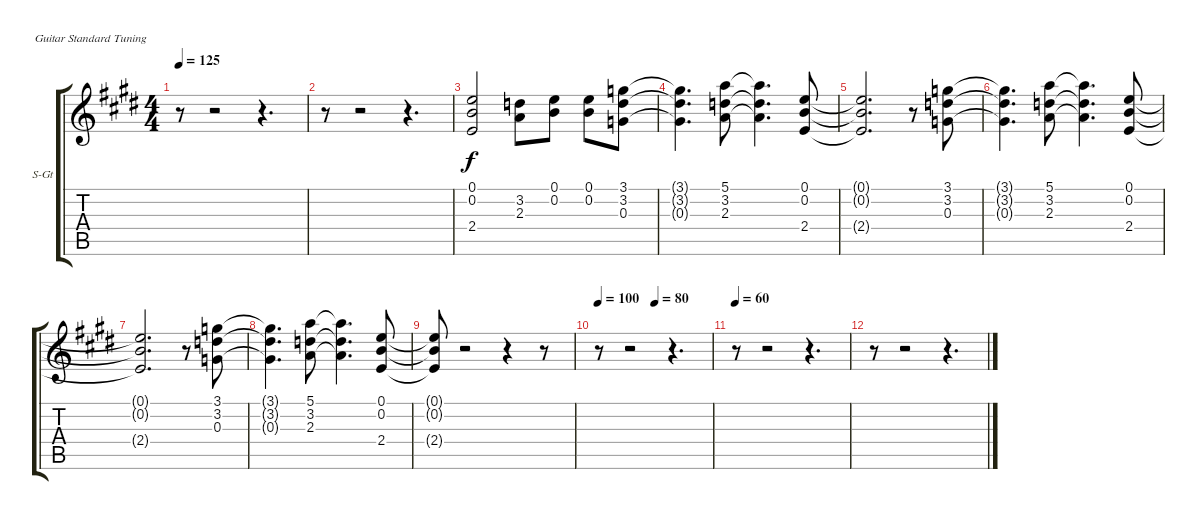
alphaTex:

\bracketExtendMode groupsimilarinstruments
\firstSystemTrackNameOrientation horizontal
\otherSystemsTrackNameOrientation horizontal
\track ("Strings" "S-Gt") {instrument stringensemble1}
\staff {score tabs}
\tuning (E4 B3 G3 D3 A2 E2)
\displaytranspose 12
\ts (4 4)
\tempo 125
\clef g2
\ks e
r.8{dy f} r.2 r.4{d} |
r.8 r.2 r.4{d} |
(0.1 0.2 2.4).2 (3.2 2.3).8 (0.1 0.2).8 (0.1 0.2).8 (3.1 3.2 0.3).8 |
(3.1{t} 3.2{t} 0.3{t}).4{d} (5.1 3.2 2.3).8 (5.1{t} 3.2{t} 2.3{t}).4{d} (0.1 0.2 2.4).8 |
(0.1{t} 0.2{t} 2.4{t}).2{d} r.8 (3.1 3.2 0.3).8 |
(3.1{t} 3.2{t} 0.3{t}).4{d} (5.1 3.2 2.3).8 (5.1{t} 3.2{t} 2.3{t}).4{d} (0.1 0.2 2.4).8 |
(0.1{t} 0.2{t} 2.4{t}).2{d} r.8 (3.1 3.2 0.3).8 |
(3.1{t} 3.2{t} 0.3{t}).4{d} (5.1 3.2 2.3).8 (5.1{t} 3.2{t} 2.3{t}).4{d} (0.1 0.2 2.4).8 |
(0.1{t} 0.2{t} 2.4{t}).8 r.2 r.4 r.8 |
\tempo 100
\tempo (80 0.5)
r.8 r.2 r.4{d} |
\tempo 60
r.8 r.2 r.4{d} |
r.8 r.2 r.4{d}
